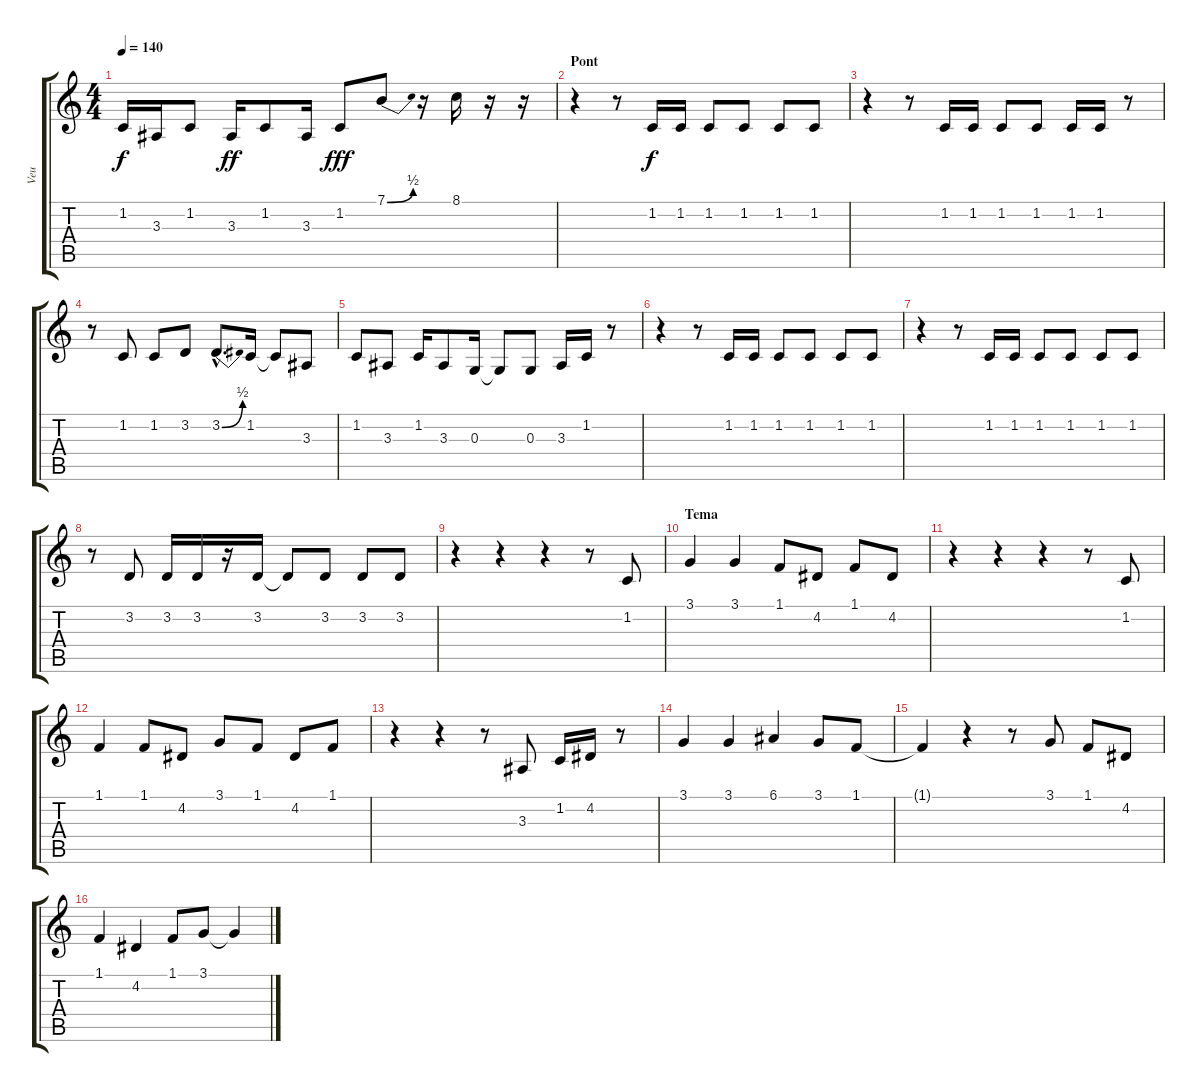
\track ("Veu" "Veu") {instrument bassoon}
\staff {score tabs}
\tuning (E4 B3 G3 D3 A2 E2) {hide}
\ts (4 4)
\tempo 140
\clef g2
\ks c
1.2{t}.16{dy f} 3.3.16 1.2.8 3.3.16{dy ff} 1.2.8 3.3.16 1.2.8{dy fff} 7.1{be (bend 0 0 60 2)}.8 r.16 8.1.16 r.16 r.16 |
\section ("" "Pont")
r.4 r.8 1.2.16{dy f} 1.2.16 1.2.8 1.2.8 1.2.8 1.2.8 |
r.4 r.8 1.2.16 1.2.16 1.2.8 1.2.8 1.2.16 1.2.16 r.8 |
r.8 1.2.8 1.2.8 3.2.8 3.2{be (bend 0 0 60 2) hac}.8{d} 1.2.16 1.2{t}.8 3.3.8 |
1.2.8 3.3.8 1.2.16 3.3.8 0.3.16 0.3{t}.8 0.3.8 3.3.16 1.2.16 r.8 |
r.4 r.8 1.2.16 1.2.16 1.2.8 1.2.8 1.2.8 1.2.8 |
r.4 r.8 1.2.16 1.2.16 1.2.8 1.2.8 1.2.8 1.2.8 |
r.8 3.2.8 3.2.16 3.2.16 r.16 3.2.16 3.2{t}.8 3.2.8 3.2.8 3.2.8 |
r.4 r.4 r.4 r.8 1.2.8 |
\section ("" "Tema")
3.1.4 3.1.4 1.1.8 4.2.8 1.1.8 4.2.8 |
r.4 r.4 r.4 r.8 1.2.8 |
1.1.4 1.1.8 4.2.8 3.1.8 1.1.8 4.2.8 1.1.8 |
r.4 r.4 r.8 3.3.8 1.2.16 4.2.16 r.8 |
3.1.4 3.1.4 6.1.4 3.1.8 1.1.8 |
1.1{t}.4 r.4 r.8 3.1.8 1.1.8 4.2.8 |
1.1.4 4.2.4 1.1.8 3.1.8 3.1{t}.4
